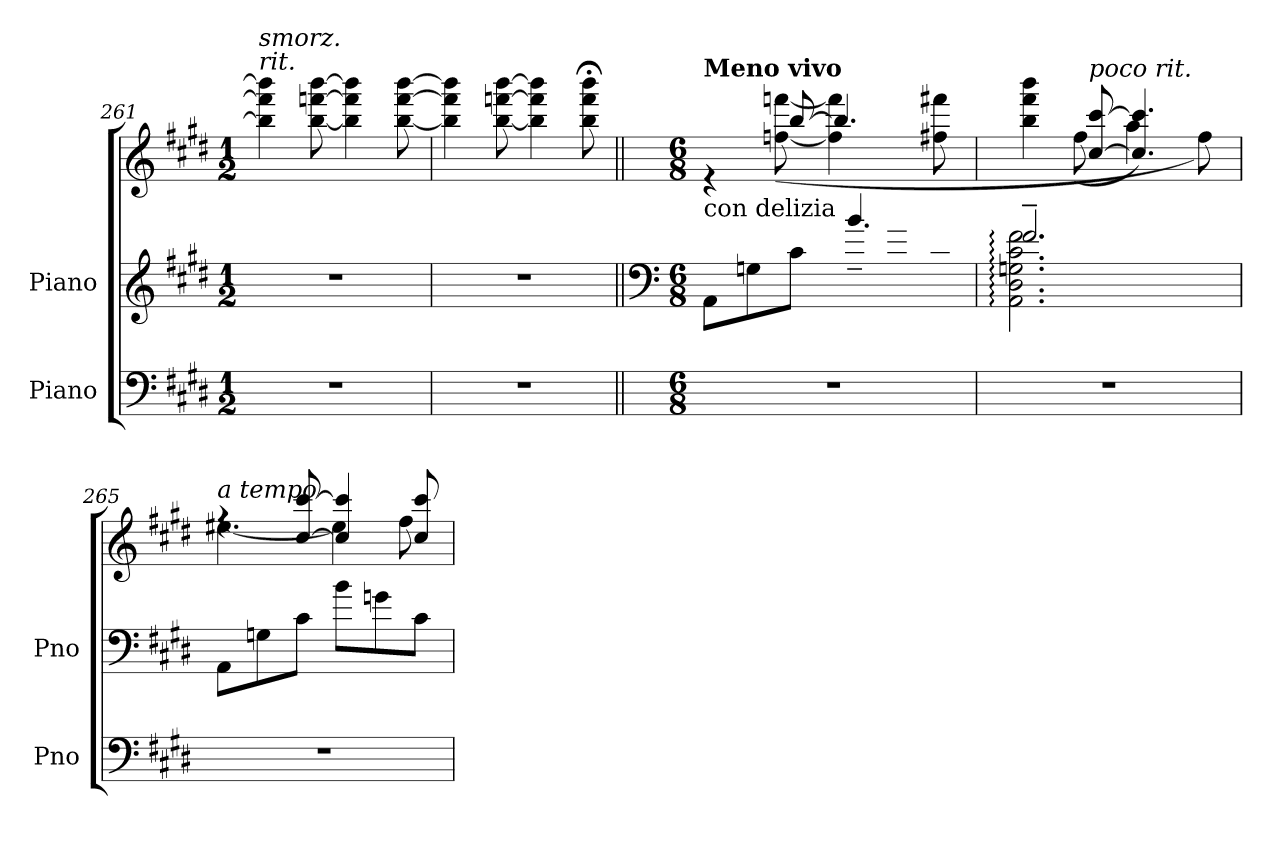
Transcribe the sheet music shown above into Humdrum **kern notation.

**kern	**kern	**kern
*part2	*part1	*part1
*staff3	*staff2	*staff1
*I"Piano	*I"Piano	*
*I'Pno	*I'Pno	*
!!LO:LB:g=z
*clefF4	*clefG2	*clefG2
*k[f#c#g#d#]	*k[f#c#g#d#]	*k[f#c#g#d#]
*M1/2	*M1/2	*M1/2
*	*	*Xtuplet
=261	=261	=261
!	!	!LO:TX:a:i:t=rit.
!	!	!LO:TX:a:i:t=smorz.
2r	2r	6bb\] 6fff\] 6bbb\]
.	.	[12bb\ [12fffn\ [12bbb\
.	.	6bb\] 6fff\] 6bbb\]
.	.	[12bb\ [12fff\ [12bbb\
=262	=262	=262
2r	2r	6bb\] 6fff\] 6bbb\]
.	.	[12bb\ [12fffn\ [12bbb\
.	.	6bb\] 6fff\] 6bbb\]
.	.	12bb\;< 12fff\;< 12bbb\;<
=263||	=263||	=263||
*	*clefF4	*
*M6/8	*M6/8	*M6/8
*	*^	*^
!	!	!	!LO:TX:b:t=con delizia	!
!	!	!	!LO:TX:a:B:t=Meno vivo	!
2.r	8AA\L	4.ryy	4re	4ryy
.	8Gn\	.	.	.
.	8c#\J	.	[8bb/	(>[8ffn\ [8fffn\
.	8b\Lyy	4.b~/	4.bb/]	4ff\] 4fff\]
.	8gn\	.	.	.
.	8c#\J	.	.	8ff#X\ 8fff#X\
=264	=264	=264	=264	=264
2.r	2.f#~/	2.AA\: 2.D#\: 2.Gn\: 2.c#\: 2.f#\:	4bb\ 4fff#\ 4bbb\	4ryy
!	!	!	!LO:TX:a:i:t=poco rit.	!
.	.	.	[8cc#/ [8ccc#/	(8ff#\
.	.	.	4.cc#/] 4.ccc#/])	4aa\
.	.	.	.	8ff#\)
*	*v	*v	*	*
=265	=265	=265	=265
!	!	!LO:TX:a:i:t=a tempo	!
2.r	8AA\L	4rff	[4.ee#X\
.	8Gn\	.	.
.	8c#\J	[8cc#/ [8ccc#/	.
.	8b\L	4cc#/] 4ccc#/]	4ee#\]
.	8gn\	.	.
.	8c#\J	8cc#/ 8ccc#/	8ff#\
*	*	*v	*v
=	=	=
*-	*-	*-
